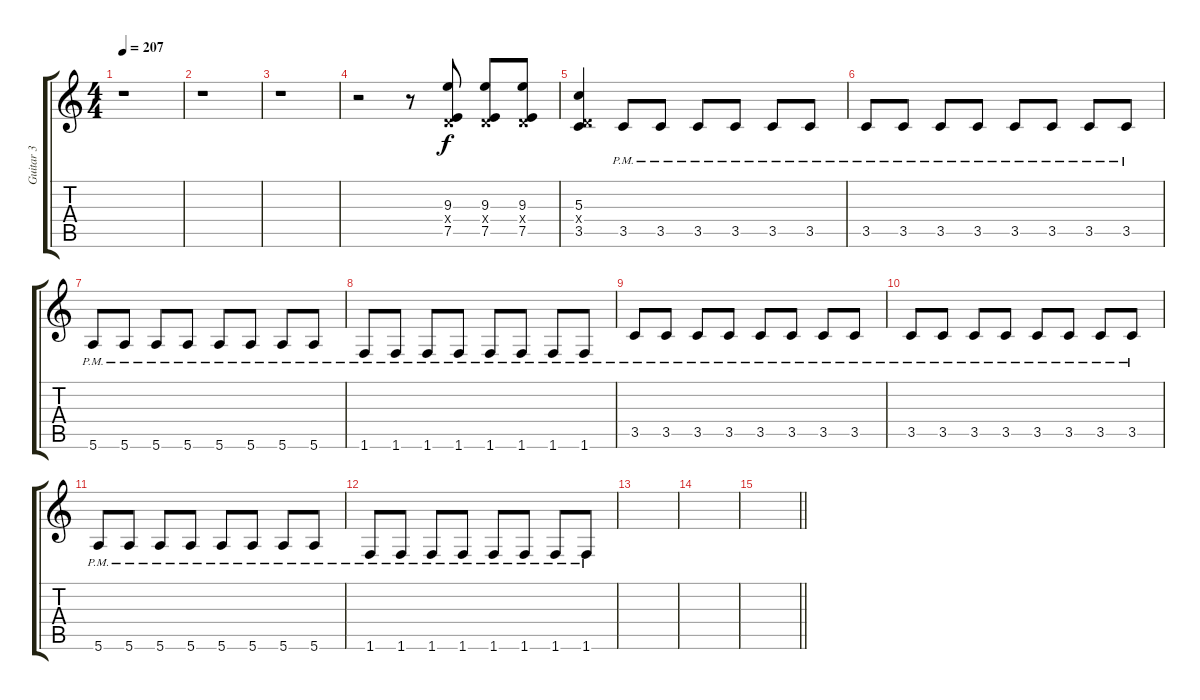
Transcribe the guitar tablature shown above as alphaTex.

\track ("Guitar 3" "Guitar 3") {instrument distortionguitar}
\staff {score tabs}
\tuning (E4 B3 G3 D3 A2 E2) {hide}
\ts (4 4)
\tempo 207
\clef g2
\ks c
r.1{dy f} |
r.1 |
r.1 |
r.2 r.8 (9.3 0.4{x} 7.5).8 (9.3 0.4{x} 7.5).8 (9.3 0.4{x} 7.5).8 |
(5.3 0.4{x} 3.5).4 3.5{pm}.8 3.5{pm}.8 3.5{pm}.8 3.5{pm}.8 3.5{pm}.8 3.5{pm}.8 |
3.5{pm}.8 3.5{pm}.8 3.5{pm}.8 3.5{pm}.8 3.5{pm}.8 3.5{pm}.8 3.5{pm}.8 3.5{pm}.8 |
5.6{pm}.8 5.6{pm}.8 5.6{pm}.8 5.6{pm}.8 5.6{pm}.8 5.6{pm}.8 5.6{pm}.8 5.6{pm}.8 |
1.6{pm}.8 1.6{pm}.8 1.6{pm}.8 1.6{pm}.8 1.6{pm}.8 1.6{pm}.8 1.6{pm}.8 1.6{pm}.8 |
3.5{pm}.8 3.5{pm}.8 3.5{pm}.8 3.5{pm}.8 3.5{pm}.8 3.5{pm}.8 3.5{pm}.8 3.5{pm}.8 |
3.5{pm}.8 3.5{pm}.8 3.5{pm}.8 3.5{pm}.8 3.5{pm}.8 3.5{pm}.8 3.5{pm}.8 3.5{pm}.8 |
5.6{pm}.8 5.6{pm}.8 5.6{pm}.8 5.6{pm}.8 5.6{pm}.8 5.6{pm}.8 5.6{pm}.8 5.6{pm}.8 |
1.6{pm}.8 1.6{pm}.8 1.6{pm}.8 1.6{pm}.8 1.6{pm}.8 1.6{pm}.8 1.6{pm}.8 1.6{pm}.8 |
|
|
\barLineRight lightlight
